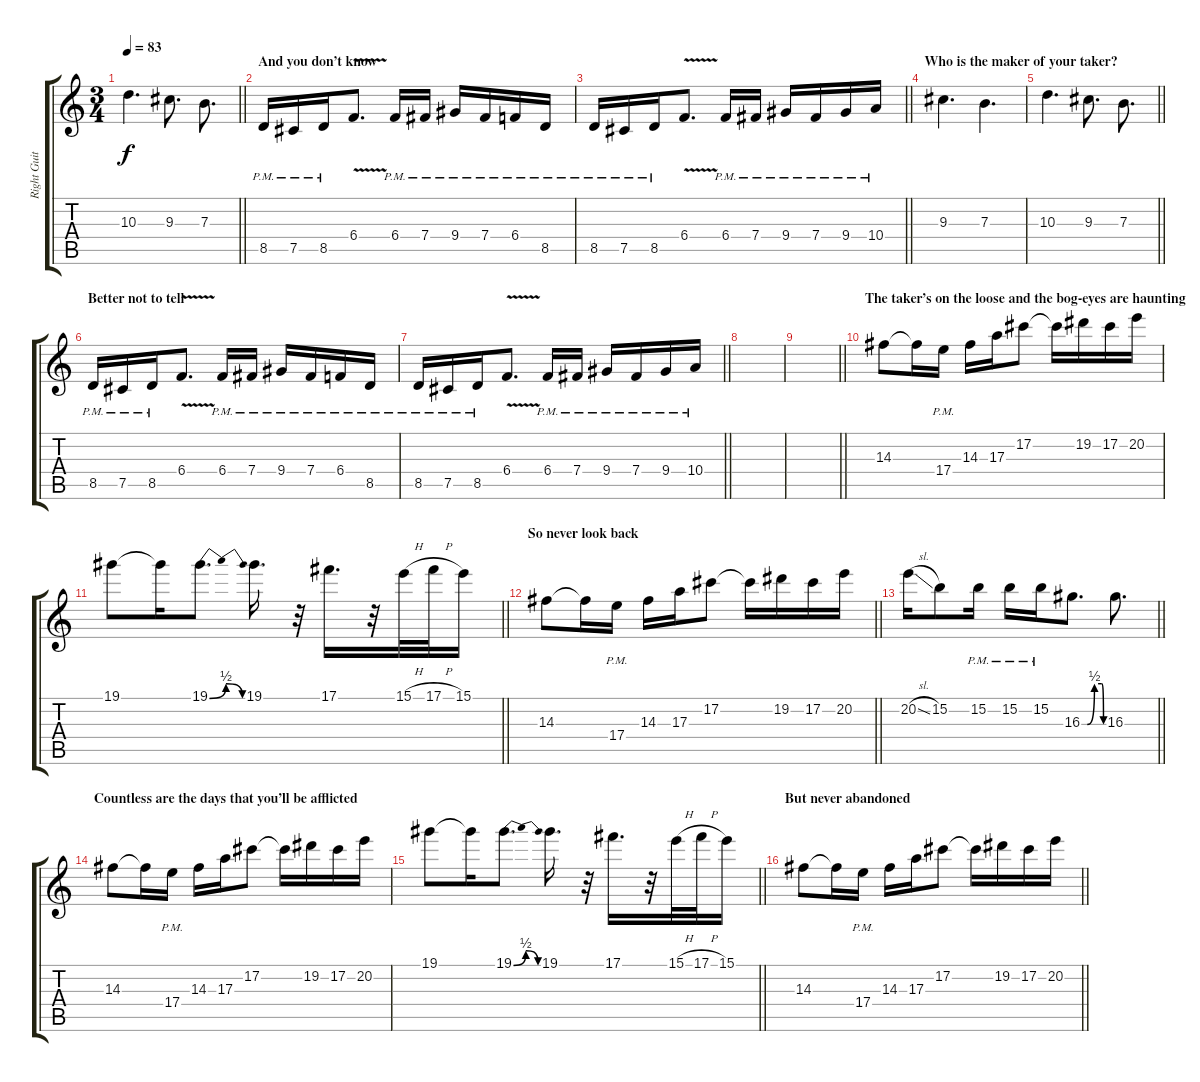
\track ("Right Guitar (lead)" "Right Guit") {instrument overdrivenguitar}
\staff {score tabs}
\tuning (Db4 Ab3 E3 B2 Gb2 Db2) {hide}
\ts (3 4)
\tempo 83
\clef g2
\barLineRight lightlight
\ks c
10.3.4{d dy f} 9.3.8{d} 7.3.8{d} |
\section ("" "And you don’t know")
8.5{pm}.16 7.5{pm}.16 8.5{pm}.16 6.4{v}.8{d} 6.4{pm}.16 7.4{pm}.16 9.4{pm}.16 7.4{pm}.16 6.4{pm}.16 8.5{pm}.16 |
\barLineRight lightlight
8.5{pm}.16 7.5{pm}.16 8.5{pm}.16 6.4{v}.8{d} 6.4{pm}.16 7.4{pm}.16 9.4{pm}.16 7.4{pm}.16 9.4{pm}.16 10.4{pm}.16 |
\section ("" "Who is the maker of your taker?")
9.3.4{d} 7.3.4{d} |
\barLineRight lightlight
10.3.4{d} 9.3.8{d} 7.3.8{d} |
\section ("" "Better not to tell")
8.5{pm}.16 7.5{pm}.16 8.5{pm}.16 6.4{v}.8{d} 6.4{pm}.16 7.4{pm}.16 9.4{pm}.16 7.4{pm}.16 6.4{pm}.16 8.5{pm}.16 |
\barLineRight lightlight
8.5{pm}.16 7.5{pm}.16 8.5{pm}.16 6.4{v}.8{d} 6.4{pm}.16 7.4{pm}.16 9.4{pm}.16 7.4{pm}.16 9.4{pm}.16 10.4{pm}.16 |
|
\barLineRight lightlight
|
\section ("" "The taker’s on the loose and the bog-eyes are haunting")
14.3.8 14.3{t}.16 17.4{pm}.16 14.3.16 17.3.16 17.2.8 17.2{t}.16 19.2.16 17.2.16 20.2.16 |
\barLineRight lightlight
19.1.8 19.1{t}.16 19.1{be (bendrelease 0 0 30 2 55 2 60 0)}.8{d} 19.1.16{d} r.32 17.1.16{d} r.32 15.1{h}.32 17.1{h}.32 15.1.16 |
\section ("" "So never look back")
\barLineRight lightlight
14.3.8 14.3{t}.16 17.4{pm}.16 14.3.16 17.3.16 17.2.8 17.2{t}.16 19.2.16 17.2.16 20.2.16 |
\barLineRight lightlight
20.2{sl}.16 15.2.8 15.2{pm}.16 15.2{pm}.16 15.2{pm}.16 16.3{be (custom 0 0 15 0 35 2 55 2 60 0)}.8{d} 16.3.8{d} |
\section ("" "Countless are the days that you’ll be afflicted")
14.3.8 14.3{t}.16 17.4{pm}.16 14.3.16 17.3.16 17.2.8 17.2{t}.16 19.2.16 17.2.16 20.2.16 |
\barLineRight lightlight
19.1.8 19.1{t}.16 19.1{be (bendrelease 0 0 30 2 55 2 60 0)}.8{d} 19.1.16{d} r.32 17.1.16{d} r.32 15.1{h}.32 17.1{h}.32 15.1.16 |
\section ("" "But never abandoned")
\barLineRight lightlight
14.3.8 14.3{t}.16 17.4{pm}.16 14.3.16 17.3.16 17.2.8 17.2{t}.16 19.2.16 17.2.16 20.2.16
